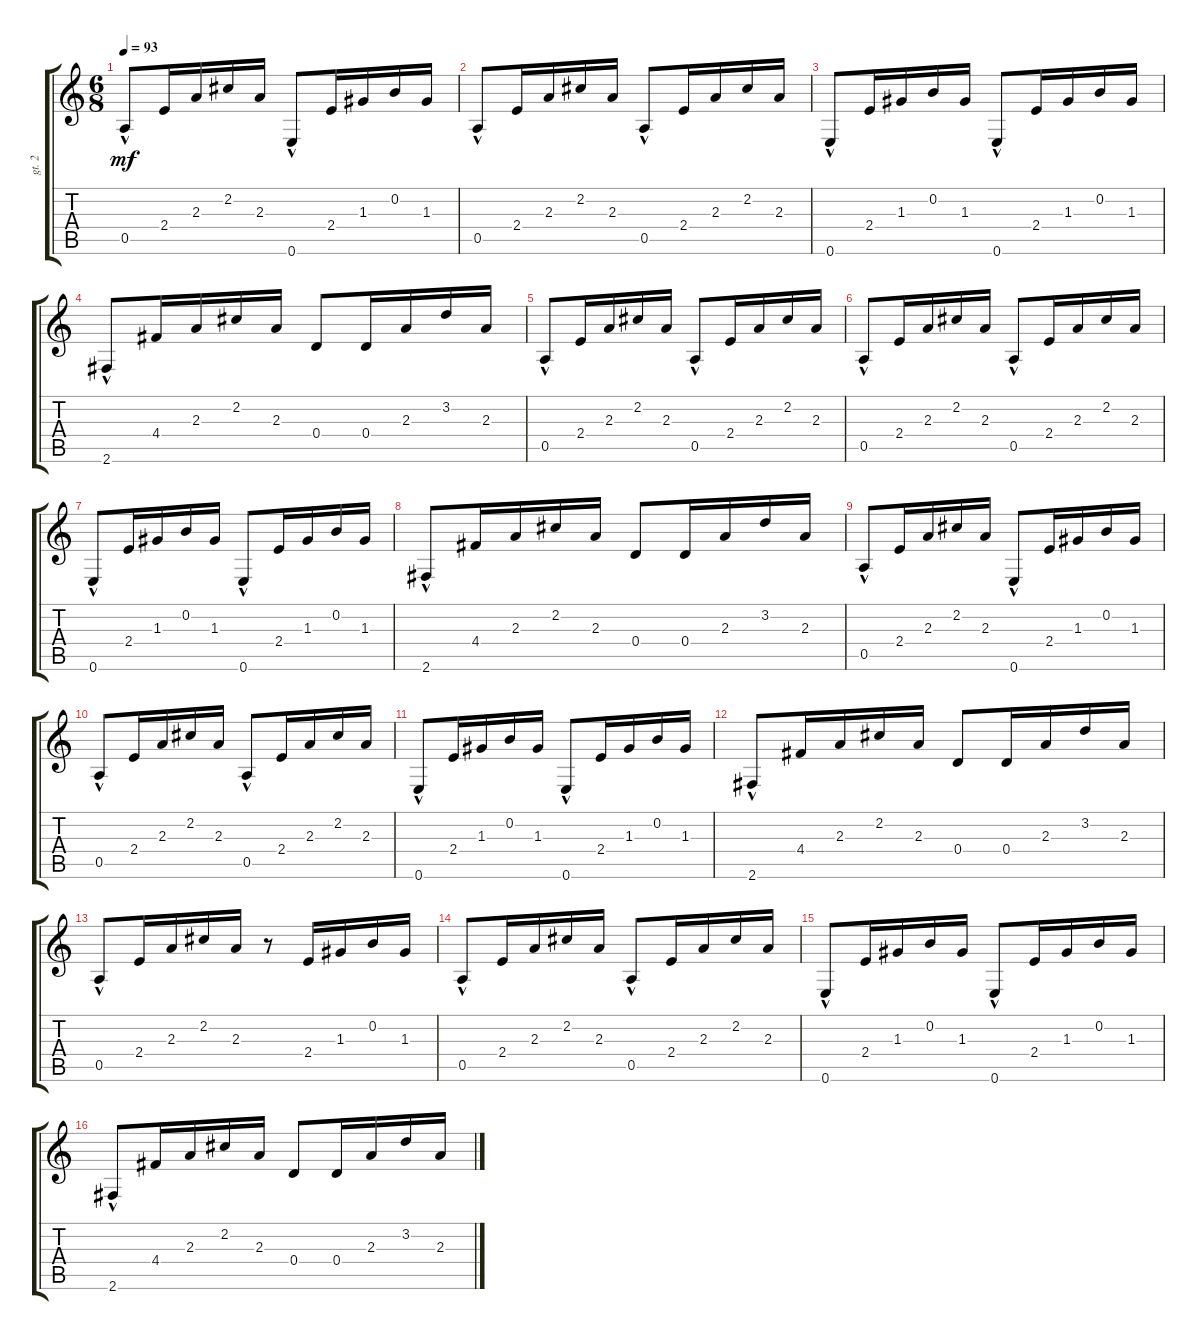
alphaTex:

\track ("gt. 2" "gt. 2") {instrument acousticguitarsteel}
\staff {score tabs}
\tuning (E4 B3 G3 D3 A2 E2) {hide}
\ts (6 8)
\tempo 93
\clef g2
\ks c
0.5{hac}.8{dy mf} 2.4.16 2.3.16 2.2.16 2.3.16 0.6{hac}.8 2.4.16 1.3.16 0.2.16 1.3.16 |
0.5{hac}.8 2.4.16 2.3.16 2.2.16 2.3.16 0.5{hac}.8 2.4.16 2.3.16 2.2.16 2.3.16 |
0.6{hac}.8 2.4.16 1.3.16 0.2.16 1.3.16 0.6{hac}.8 2.4.16 1.3.16 0.2.16 1.3.16 |
2.6{hac}.8 4.4.16 2.3.16 2.2.16 2.3.16 0.4.8 0.4.16 2.3.16 3.2.16 2.3.16 |
0.5{hac}.8 2.4.16 2.3.16 2.2.16 2.3.16 0.5{hac}.8 2.4.16 2.3.16 2.2.16 2.3.16 |
0.5{hac}.8 2.4.16 2.3.16 2.2.16 2.3.16 0.5{hac}.8 2.4.16 2.3.16 2.2.16 2.3.16 |
0.6{hac}.8 2.4.16 1.3.16 0.2.16 1.3.16 0.6{hac}.8 2.4.16 1.3.16 0.2.16 1.3.16 |
2.6{hac}.8 4.4.16 2.3.16 2.2.16 2.3.16 0.4.8 0.4.16 2.3.16 3.2.16 2.3.16 |
0.5{hac}.8 2.4.16 2.3.16 2.2.16 2.3.16 0.6{hac}.8 2.4.16 1.3.16 0.2.16 1.3.16 |
0.5{hac}.8 2.4.16 2.3.16 2.2.16 2.3.16 0.5{hac}.8 2.4.16 2.3.16 2.2.16 2.3.16 |
0.6{hac}.8 2.4.16 1.3.16 0.2.16 1.3.16 0.6{hac}.8 2.4.16 1.3.16 0.2.16 1.3.16 |
2.6{hac}.8 4.4.16 2.3.16 2.2.16 2.3.16 0.4.8 0.4.16 2.3.16 3.2.16 2.3.16 |
0.5{hac}.8 2.4.16 2.3.16 2.2.16 2.3.16 r.8 2.4.16 1.3.16 0.2.16 1.3.16 |
0.5{hac}.8 2.4.16 2.3.16 2.2.16 2.3.16 0.5{hac}.8 2.4.16 2.3.16 2.2.16 2.3.16 |
0.6{hac}.8 2.4.16 1.3.16 0.2.16 1.3.16 0.6{hac}.8 2.4.16 1.3.16 0.2.16 1.3.16 |
2.6{hac}.8 4.4.16 2.3.16 2.2.16 2.3.16 0.4.8 0.4.16 2.3.16 3.2.16 2.3.16
